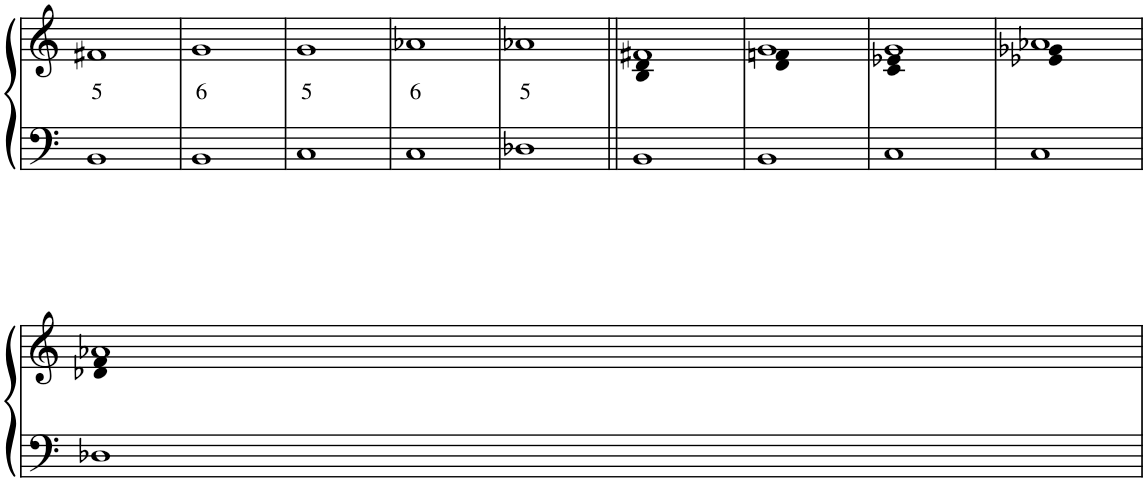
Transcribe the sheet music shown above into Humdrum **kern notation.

**kern	**kern	**text
*part1	*part1	*part1
*staff2	*staff1	*staff1
*I"Piano	*	*
*I'Pno.	*	*
!!LO:PB:g=z
*clefF4	*clefG2	*
*k[]	*k[]	*
*M4/4	*M4/4	*
*met(c)	*met(c)	*
=19	=19	=19
!	!	!LO:LY:b
1BB	1f#X	5
=20	=20	=20
!	!	!LO:LY:b
1BB	1g	6
=21	=21	=21
!	!	!LO:LY:b
1C	1g	5
=22	=22	=22
!	!	!LO:LY:b
1C	1a-X	6
=23	=23	=23
!	!	!LO:LY:b
1D-X	1a-X	5
=24||	=24||	=24||
*	*^	*
1BB	1f#X	4B 4d	.
.	.	2.ryy	.
=25	=25	=25	=25
1BB	1g	4d 4fn	.
.	.	2.ryy	.
=26	=26	=26	=26
1C	1g	4c 4e-X	.
.	.	2.ryy	.
=27	=27	=27	=27
1C	1a-X	4e-X 4g-X	.
.	.	2.ryy	.
!!LO:LB:g=z	!!
=28	=28	=28	=28
1D-X	1a-X	4d-X 4f	.
.	.	2.ryy	.
*	*v	*v	*
=	=	=
*-	*-	*-
